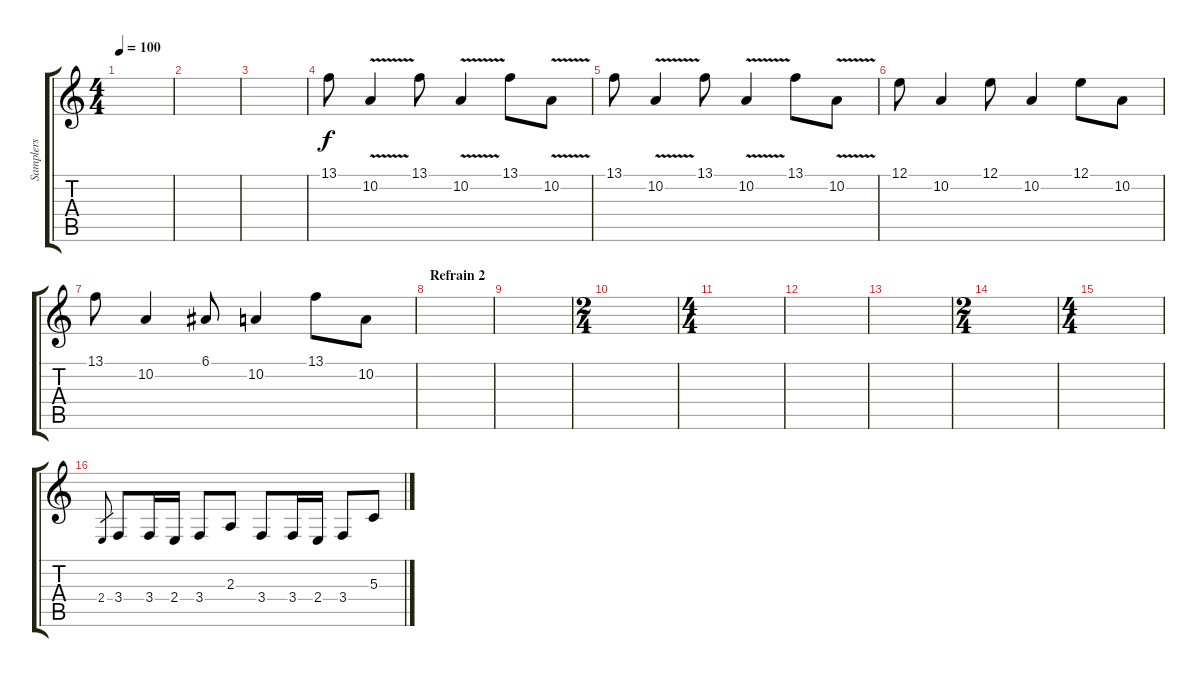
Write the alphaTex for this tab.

\track ("Samplers" "Samplers") {instrument lead2sawtooth}
\staff {score tabs}
\tuning (E4 B3 G3 D3 A2 E2) {hide}
\ts (4 4)
\tempo 100
\clef g2
\ks c
|
|
|
13.1.8{instrument electricguitarjazz} 10.2{v}.4 13.1.8 10.2{v}.4 13.1.8 10.2{v}.8 |
13.1.8{instrument electricguitarjazz} 10.2{v}.4 13.1.8 10.2{v}.4 13.1.8 10.2{v}.8 |
12.1.8{instrument electricguitarjazz} 10.2.4 12.1.8 10.2.4 12.1.8 10.2.8 |
13.1.8{instrument electricguitarjazz} 10.2.4 6.1.8 10.2.4 13.1.8 10.2.8 |
\section ("" "Refrain 2")
|
|
\ts (2 4)
|
\ts (4 4)
|
|
|
\ts (2 4)
|
\ts (4 4)
|
2.4.8{gr} 3.4.8{instrument lead2sawtooth} 3.4.16 2.4.16 3.4.8 2.3.8 3.4.8 3.4.16 2.4.16 3.4.8 5.3.8
